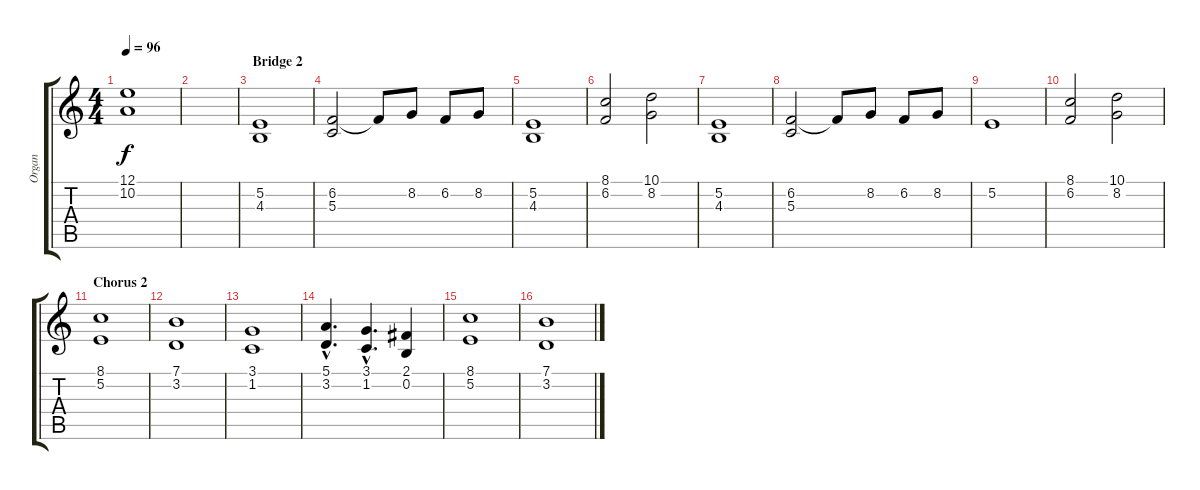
\track ("Organ" "Organ") {instrument rockorgan}
\staff {score tabs}
\tuning (E4 B3 G3 D3 A2 E2) {hide}
\ts (4 4)
\tempo 96
\clef g2
\ks c
(12.1 10.2).1{dy f} |
|
\section ("" "Bridge 2")
(5.2 4.3).1 |
(6.2 5.3).2 6.2{t}.8 8.2.8 6.2.8 8.2.8 |
(5.2 4.3).1 |
(8.1 6.2).2 (10.1 8.2).2 |
(5.2 4.3).1 |
(6.2 5.3).2 6.2{t}.8 8.2.8 6.2.8 8.2.8 |
5.2.1 |
(8.1 6.2).2 (10.1 8.2).2 |
\section ("" "Chorus 2")
(8.1 5.2).1 |
(7.1 3.2).1 |
(3.1 1.2).1 |
(5.1{hac} 3.2{hac}).4{d} (3.1{hac} 1.2{hac}).4{d} (2.1 0.2).4 |
(8.1 5.2).1 |
(7.1 3.2).1
